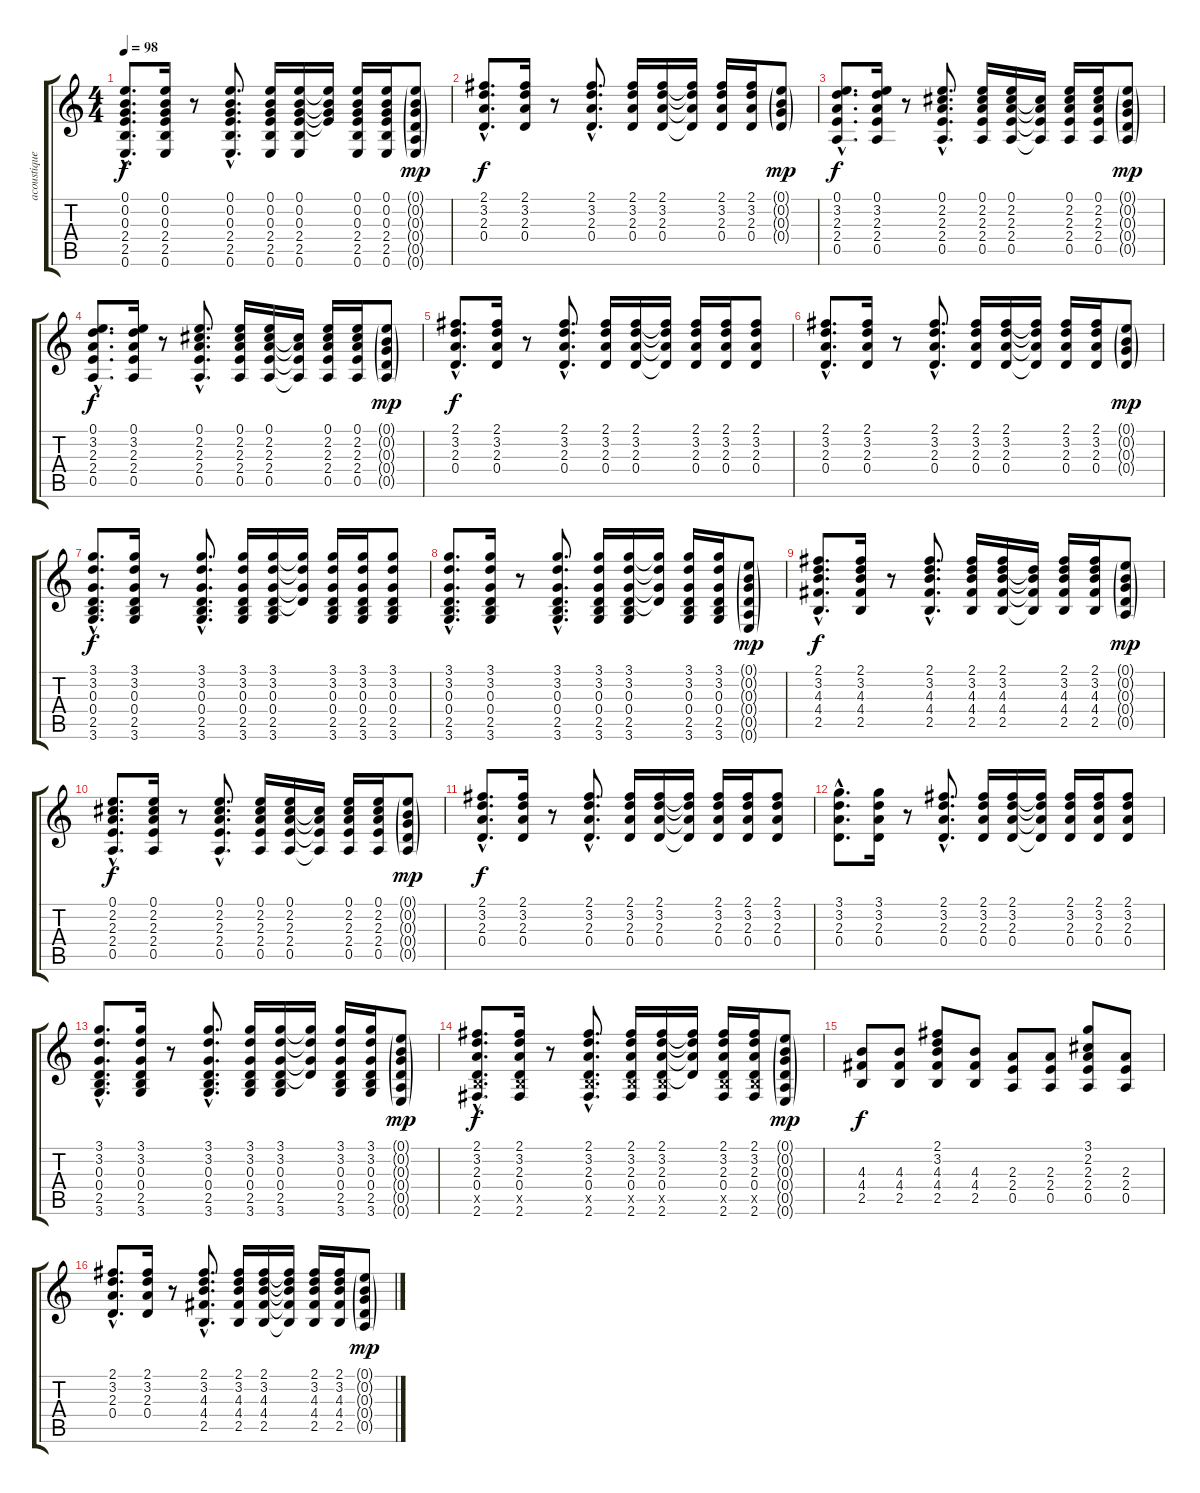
\track ("acoustique" "acoustique") {instrument acousticguitarsteel}
\staff {score tabs}
\tuning (E4 B3 G3 D3 A2 E2) {hide}
\ts (4 4)
\tempo 98
\clef g2
\ks c
(0.1{hac} 0.2{hac} 0.3{hac} 2.4{hac} 2.5{hac} 0.6{hac}).8{d dy f} (0.1 0.2 0.3 2.4 2.5 0.6).16 r.8 (0.1{hac} 0.2{hac} 0.3{hac} 2.4{hac} 2.5{hac} 0.6{hac}).8{d} (0.1 0.2 0.3 2.4 2.5 0.6).16 (0.1 0.2 0.3 2.4 2.5 0.6).16 (0.1{t} 0.2{t} 0.3{t} 2.4{t}).16 (0.1 0.2 0.3 2.4 2.5 0.6).16 (0.1 0.2 0.3 2.4 2.5 0.6).16 (0.1{g} 0.2{g} 0.3{g} 0.4{g} 0.5{g} 0.6{g}).8{dy mp} |
(2.1{hac} 3.2{hac} 2.3{hac} 0.4{hac}).8{d dy f} (2.1 3.2 2.3 0.4).16 r.8 (2.1{hac} 3.2{hac} 2.3{hac} 0.4{hac}).8{d} (2.1 3.2 2.3 0.4).16 (2.1 3.2 2.3 0.4).16 (2.1{t} 3.2{t} 2.3{t} 0.4{t}).16 (2.1 3.2 2.3 0.4).16 (2.1 3.2 2.3 0.4).16 (0.1{g} 0.2{g} 0.3{g} 0.4{g}).8{dy mp} |
(0.1{hac} 3.2{hac} 2.3{hac} 2.4{hac} 0.5{hac}).8{d dy f} (0.1 3.2 2.3 2.4 0.5).16 r.8 (0.1{hac} 2.2{hac} 2.3{hac} 2.4{hac} 0.5{hac}).8{d} (0.1 2.2 2.3 2.4 0.5).16 (0.1 2.2 2.3 2.4 0.5).16 (2.2{t} 2.3{t} 2.4{t} 0.5{t}).16 (0.1 2.2 2.3 2.4 0.5).16 (0.1 2.2 2.3 2.4 0.5).16 (0.1{g} 0.2{g} 0.3{g} 0.4{g} 0.5{g}).8{dy mp} |
(0.1{hac} 3.2{hac} 2.3{hac} 2.4{hac} 0.5{hac}).8{d dy f} (0.1 3.2 2.3 2.4 0.5).16 r.8 (0.1{hac} 2.2{hac} 2.3{hac} 2.4{hac} 0.5{hac}).8{d} (0.1 2.2 2.3 2.4 0.5).16 (0.1 2.2 2.3 2.4 0.5).16 (2.2{t} 2.3{t} 2.4{t} 0.5{t}).16 (0.1 2.2 2.3 2.4 0.5).16 (0.1 2.2 2.3 2.4 0.5).16 (0.1{g} 0.2{g} 0.3{g} 0.4{g} 0.5{g}).8{dy mp} |
(2.1{hac} 3.2{hac} 2.3{hac} 0.4{hac}).8{d dy f} (2.1 3.2 2.3 0.4).16 r.8 (2.1{hac} 3.2{hac} 2.3{hac} 0.4{hac}).8{d} (2.1 3.2 2.3 0.4).16 (2.1 3.2 2.3 0.4).16 (2.1{t} 3.2{t} 2.3{t} 0.4{t}).16 (2.1 3.2 2.3 0.4).16 (2.1 3.2 2.3 0.4).16 (2.1 3.2 2.3 0.4).8 |
(2.1{hac} 3.2{hac} 2.3{hac} 0.4{hac}).8{d} (2.1 3.2 2.3 0.4).16 r.8 (2.1{hac} 3.2{hac} 2.3{hac} 0.4{hac}).8{d} (2.1 3.2 2.3 0.4).16 (2.1 3.2 2.3 0.4).16 (2.1{t} 3.2{t} 2.3{t} 0.4{t}).16 (2.1 3.2 2.3 0.4).16 (2.1 3.2 2.3 0.4).16 (0.1{g} 0.2{g} 0.3{g} 0.4{g}).8{dy mp} |
(3.1{hac} 3.2{hac} 0.3{hac} 0.4{hac} 2.5{hac} 3.6{hac}).8{d dy f} (3.1 3.2 0.3 0.4 2.5 3.6).16 r.8 (3.1{hac} 3.2{hac} 0.3{hac} 0.4{hac} 2.5{hac} 3.6{hac}).8{d} (3.1 3.2 0.3 0.4 2.5 3.6).16 (3.1 3.2 0.3 0.4 2.5 3.6).16 (3.1{t} 3.2{t} 0.3{t} 0.4{t}).16 (3.1 3.2 0.3 0.4 2.5 3.6).16 (3.1 3.2 0.3 0.4 2.5 3.6).16 (3.1 3.2 0.3 0.4 2.5 3.6).8 |
(3.1{hac} 3.2{hac} 0.3{hac} 0.4{hac} 2.5{hac} 3.6{hac}).8{d} (3.1 3.2 0.3 0.4 2.5 3.6).16 r.8 (3.1{hac} 3.2{hac} 0.3{hac} 0.4{hac} 2.5{hac} 3.6{hac}).8{d} (3.1 3.2 0.3 0.4 2.5 3.6).16 (3.1 3.2 0.3 0.4 2.5 3.6).16 (3.1{t} 3.2{t} 0.3{t} 0.4{t}).16 (3.1 3.2 0.3 0.4 2.5 3.6).16 (3.1 3.2 0.3 0.4 2.5 3.6).16 (0.1{g} 0.2{g} 0.3{g} 0.4{g} 0.5{g} 0.6{g}).8{dy mp} |
(2.1{hac} 3.2{hac} 4.3{hac} 4.4{hac} 2.5{hac}).8{d dy f} (2.1 3.2 4.3 4.4 2.5).16 r.8 (2.1{hac} 3.2{hac} 4.3{hac} 4.4{hac} 2.5{hac}).8{d} (2.1 3.2 4.3 4.4 2.5).16 (2.1 3.2 4.3 4.4 2.5).16 (3.2{t} 4.3{t} 4.4{t} 2.5{t}).16 (2.1 3.2 4.3 4.4 2.5).16 (2.1 3.2 4.3 4.4 2.5).16 (0.1{g} 0.2{g} 0.3{g} 0.4{g} 0.5{g}).8{dy mp} |
(0.1{hac} 2.2{hac} 2.3{hac} 2.4{hac} 0.5{hac}).8{d dy f} (0.1 2.2 2.3 2.4 0.5).16 r.8 (0.1{hac} 2.2{hac} 2.3{hac} 2.4{hac} 0.5{hac}).8{d} (0.1 2.2 2.3 2.4 0.5).16 (0.1 2.2 2.3 2.4 0.5).16 (2.2{t} 2.3{t} 2.4{t} 0.5{t}).16 (0.1 2.2 2.3 2.4 0.5).16 (0.1 2.2 2.3 2.4 0.5).16 (0.1{g} 0.2{g} 0.3{g} 0.4{g} 0.5{g}).8{dy mp} |
(2.1{hac} 3.2{hac} 2.3{hac} 0.4{hac}).8{d dy f} (2.1 3.2 2.3 0.4).16 r.8 (2.1{hac} 3.2{hac} 2.3{hac} 0.4{hac}).8{d} (2.1 3.2 2.3 0.4).16 (2.1 3.2 2.3 0.4).16 (2.1{t} 3.2{t} 2.3{t} 0.4{t}).16 (2.1 3.2 2.3 0.4).16 (2.1 3.2 2.3 0.4).16 (2.1 3.2 2.3 0.4).8 |
(3.1{hac} 3.2{hac} 2.3{hac} 0.4{hac}).8{d} (3.1 3.2 2.3 0.4).16 r.8 (2.1{hac} 3.2{hac} 2.3{hac} 0.4{hac}).8{d} (2.1 3.2 2.3 0.4).16 (2.1 3.2 2.3 0.4).16 (2.1{t} 3.2{t} 2.3{t} 0.4{t}).16 (2.1 3.2 2.3 0.4).16 (2.1 3.2 2.3 0.4).16 (2.1 3.2 2.3 0.4).8 |
(3.1{hac} 3.2{hac} 0.3{hac} 0.4{hac} 2.5{hac} 3.6{hac}).8{d} (3.1 3.2 0.3 0.4 2.5 3.6).16 r.8 (3.1{hac} 3.2{hac} 0.3{hac} 0.4{hac} 2.5{hac} 3.6{hac}).8{d} (3.1 3.2 0.3 0.4 2.5 3.6).16 (3.1 3.2 0.3 0.4 2.5 3.6).16 (3.1{t} 3.2{t} 0.3{t} 0.4{t}).16 (3.1 3.2 0.3 0.4 2.5 3.6).16 (3.1 3.2 0.3 0.4 2.5 3.6).16 (0.1{g} 0.2{g} 0.3{g} 0.4{g} 0.5{g} 0.6{g}).8{dy mp} |
(2.1{hac} 3.2{hac} 2.3{hac} 0.4{hac} 2.5{hac x} 2.6{hac}).8{d dy f} (2.1 3.2 2.3 0.4 2.5{x} 2.6).16 r.8 (2.1{hac} 3.2{hac} 2.3{hac} 0.4{hac} 2.5{hac x} 2.6{hac}).8{d} (2.1 3.2 2.3 0.4 2.5{x} 2.6).16 (2.1 3.2 2.3 0.4 2.5{x} 2.6).16 (2.1{t} 3.2{t} 2.3{t} 0.4{t}).16 (2.1 3.2 2.3 0.4 2.5{x} 2.6).16 (2.1 3.2 2.3 0.4 2.5{x} 2.6).16 (0.1{g} 0.2{g} 0.3{g} 0.4{g} 0.5{g} 0.6{g}).8{dy mp} |
(4.3 4.4 2.5).8{dy f} (4.3 4.4 2.5).8 (2.1 3.2 4.3 4.4 2.5).8 (4.3 4.4 2.5).8 (2.3 2.4 0.5).8 (2.3 2.4 0.5).8 (3.1 2.2 2.3 2.4 0.5).8 (2.3 2.4 0.5).8 |
(2.1{hac} 3.2{hac} 2.3{hac} 0.4{hac}).8{d} (2.1 3.2 2.3 0.4).16 r.8 (2.1{hac} 3.2{hac} 4.3{hac} 4.4{hac} 2.5{hac}).8{d} (2.1 3.2 4.3 4.4 2.5).16 (2.1 3.2 4.3 4.4 2.5).16 (2.1{t} 3.2{t} 4.3{t} 4.4{t} 2.5{t}).16 (2.1 3.2 4.3 4.4 2.5).16 (2.1 3.2 4.3 4.4 2.5).16 (0.1{g} 0.2{g} 0.3{g} 0.4{g} 0.5{g}).8{dy mp}
